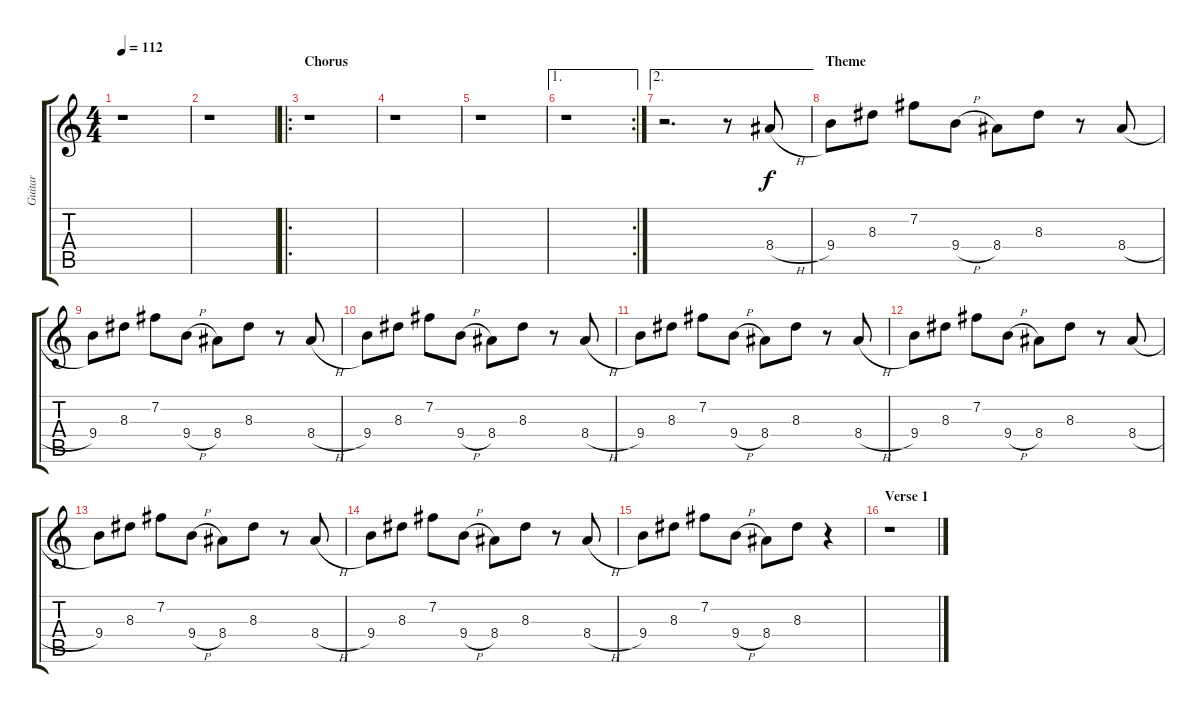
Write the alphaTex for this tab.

\track ("Guitar" "Guitar") {instrument electricguitarjazz}
\staff {score tabs}
\tuning (E4 B3 G3 D3 A2 E2) {hide}
\ts (4 4)
\tempo 112
\clef g2
\ks c
r.1{dy f instrument electricguitarjazz} |
r.1 |
\ro
\section ("" "Chorus")
r.1 |
r.1 |
r.1 |
\ae 1
\rc 2
r.1 |
\ae 2
r.2{d} r.8 8.4{h}.8 |
\section ("" "Theme")
9.4.8 8.3.8 7.2.8 9.4{h}.8 8.4.8 8.3.8 r.8 8.4{h}.8 |
9.4.8 8.3.8 7.2.8 9.4{h}.8 8.4.8 8.3.8 r.8 8.4{h}.8 |
9.4.8 8.3.8 7.2.8 9.4{h}.8 8.4.8 8.3.8 r.8 8.4{h}.8 |
9.4.8 8.3.8 7.2.8 9.4{h}.8 8.4.8 8.3.8 r.8 8.4{h}.8 |
9.4.8 8.3.8 7.2.8 9.4{h}.8 8.4.8 8.3.8 r.8 8.4{h}.8 |
9.4.8 8.3.8 7.2.8 9.4{h}.8 8.4.8 8.3.8 r.8 8.4{h}.8 |
9.4.8 8.3.8 7.2.8 9.4{h}.8 8.4.8 8.3.8 r.8 8.4{h}.8 |
9.4.8 8.3.8 7.2.8 9.4{h}.8 8.4.8 8.3.8 r.4 |
\section ("" "Verse 1")
r.1
